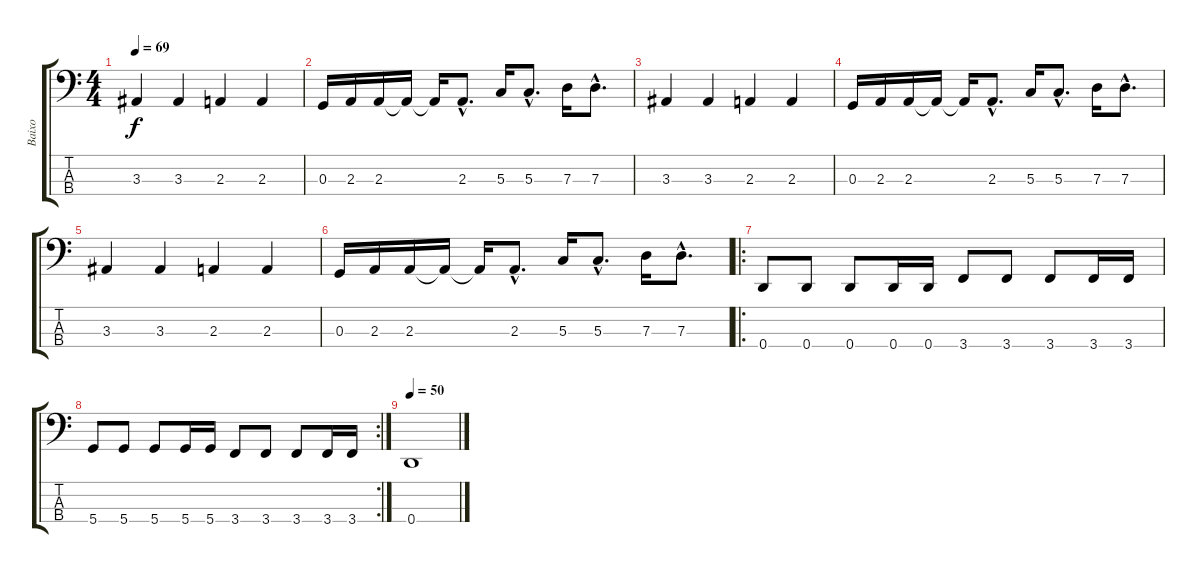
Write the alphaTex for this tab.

\track ("Baixo" "Baixo") {instrument electricbassfinger}
\staff {score tabs}
\tuning (F2 C2 G1 D1) {hide}
\ts (4 4)
\tempo 69
\clef f4
\ks c
3.3.4{dy f} 3.3.4 2.3.4 2.3.4 |
0.3.16 2.3.16 2.3.16 2.3{t}.16 2.3{t}.16 2.3{hac}.8{d} 5.3.16 5.3{hac}.8{d} 7.3.16 7.3{hac}.8{d} |
3.3.4 3.3.4 2.3.4 2.3.4 |
0.3.16 2.3.16 2.3.16 2.3{t}.16 2.3{t}.16 2.3{hac}.8{d} 5.3.16 5.3{hac}.8{d} 7.3.16 7.3{hac}.8{d} |
3.3.4 3.3.4 2.3.4 2.3.4 |
0.3.16 2.3.16 2.3.16 2.3{t}.16 2.3{t}.16 2.3{hac}.8{d} 5.3.16 5.3{hac}.8{d} 7.3.16 7.3{hac}.8{d} |
\ro
0.4.8 0.4.8 0.4.8 0.4.16 0.4.16 3.4.8 3.4.8 3.4.8 3.4.16 3.4.16 |
\rc 2
5.4.8 5.4.8 5.4.8 5.4.16 5.4.16 3.4.8 3.4.8 3.4.8 3.4.16 3.4.16 |
\tempo 50
0.4.1
